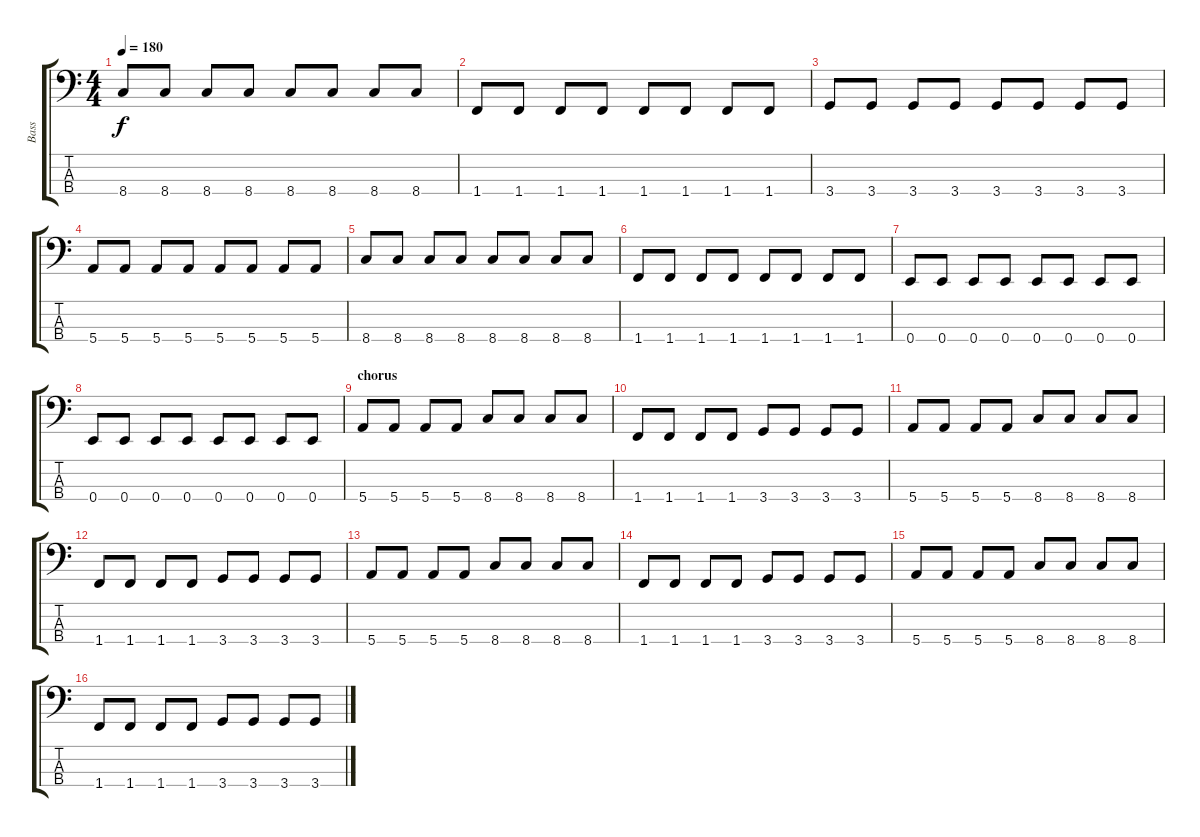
\track ("Bass" "Bass") {instrument electricbassfinger}
\staff {score tabs}
\tuning (G2 D2 A1 E1) {hide}
\ts (4 4)
\tempo 180
\clef f4
\ks c
8.4.8{dy f} 8.4.8 8.4.8 8.4.8 8.4.8 8.4.8 8.4.8 8.4.8 |
1.4.8 1.4.8 1.4.8 1.4.8 1.4.8 1.4.8 1.4.8 1.4.8 |
3.4.8 3.4.8 3.4.8 3.4.8 3.4.8 3.4.8 3.4.8 3.4.8 |
5.4.8 5.4.8 5.4.8 5.4.8 5.4.8 5.4.8 5.4.8 5.4.8 |
8.4.8 8.4.8 8.4.8 8.4.8 8.4.8 8.4.8 8.4.8 8.4.8 |
1.4.8 1.4.8 1.4.8 1.4.8 1.4.8 1.4.8 1.4.8 1.4.8 |
0.4.8 0.4.8 0.4.8 0.4.8 0.4.8 0.4.8 0.4.8 0.4.8 |
0.4.8 0.4.8 0.4.8 0.4.8 0.4.8 0.4.8 0.4.8 0.4.8 |
\section ("" "chorus")
5.4.8 5.4.8 5.4.8 5.4.8 8.4.8 8.4.8 8.4.8 8.4.8 |
1.4.8 1.4.8 1.4.8 1.4.8 3.4.8 3.4.8 3.4.8 3.4.8 |
5.4.8 5.4.8 5.4.8 5.4.8 8.4.8 8.4.8 8.4.8 8.4.8 |
1.4.8 1.4.8 1.4.8 1.4.8 3.4.8 3.4.8 3.4.8 3.4.8 |
5.4.8 5.4.8 5.4.8 5.4.8 8.4.8 8.4.8 8.4.8 8.4.8 |
1.4.8 1.4.8 1.4.8 1.4.8 3.4.8 3.4.8 3.4.8 3.4.8 |
5.4.8 5.4.8 5.4.8 5.4.8 8.4.8 8.4.8 8.4.8 8.4.8 |
1.4.8 1.4.8 1.4.8 1.4.8 3.4.8 3.4.8 3.4.8 3.4.8
